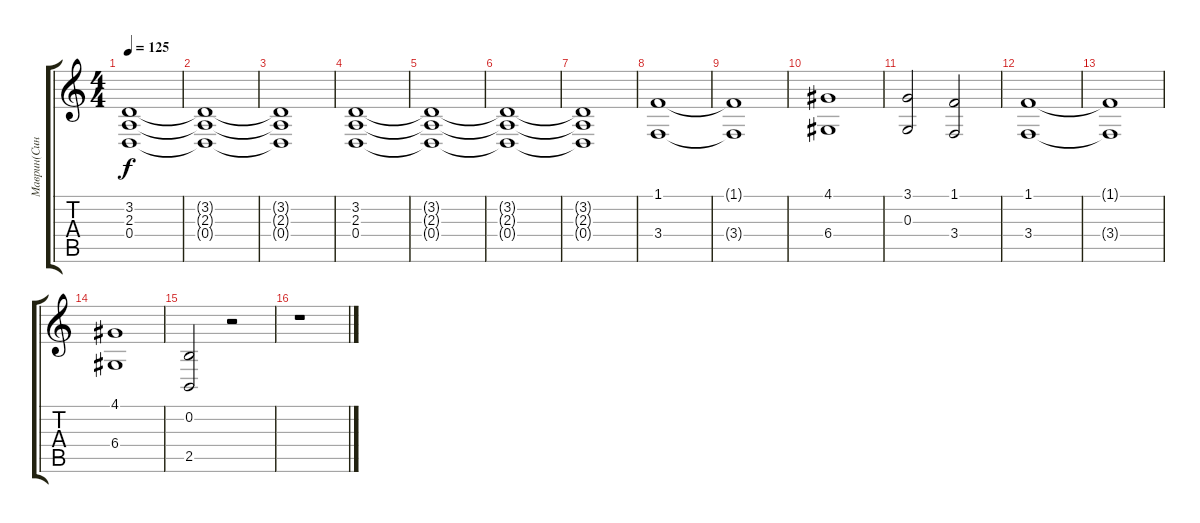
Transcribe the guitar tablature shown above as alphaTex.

\track ("Маврин(Синтезатор-2)" "Маврин(Син") {instrument stringensemble1}
\staff {score tabs}
\tuning (E4 B3 G3 D3 A2 E2) {hide}
\ts (4 4)
\tempo 125
\clef g2
\ks c
(3.2{t} 2.3{t} 0.4{t}).1{dy f} |
(3.2{t} 2.3{t} 0.4{t}).1 |
(3.2{t} 2.3{t} 0.4{t}).1 |
(3.2 2.3 0.4).1 |
(3.2{t} 2.3{t} 0.4{t}).1 |
(3.2{t} 2.3{t} 0.4{t}).1 |
(3.2{t} 2.3{t} 0.4{t}).1 |
(1.1 3.4).1 |
(1.1{t} 3.4{t}).1 |
(4.1 6.4).1 |
(3.1 0.3).2 (1.1 3.4).2 |
(1.1 3.4).1 |
(1.1{t} 3.4{t}).1 |
(4.1 6.4).1 |
(0.2 2.5).2 r.2 |
r.1
